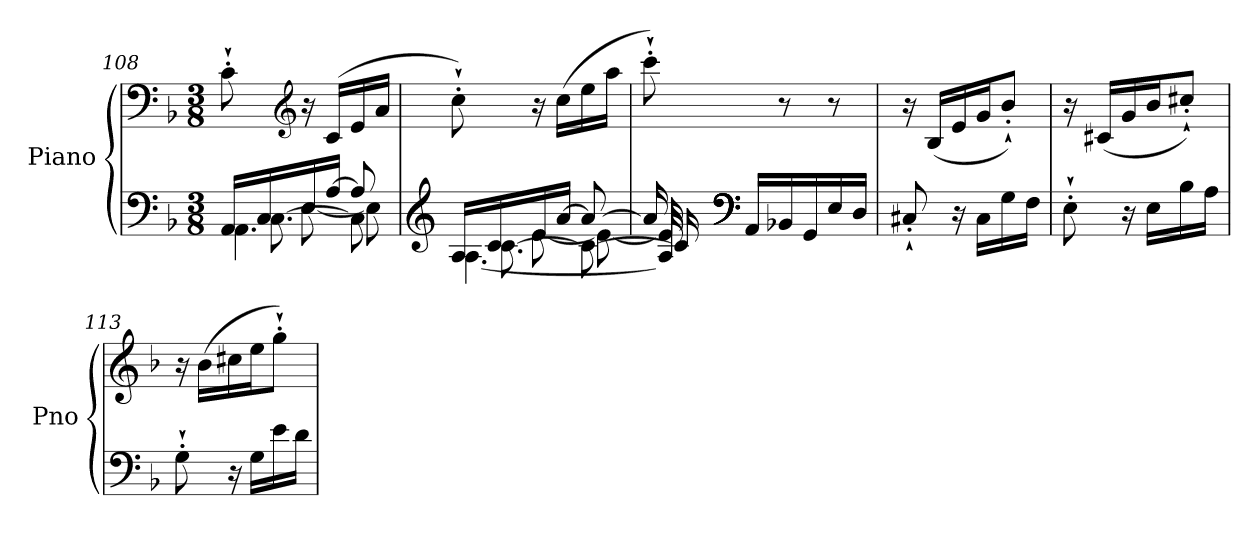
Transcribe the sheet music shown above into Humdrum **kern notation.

**kern	**kern
*part1	*part1
*staff2	*staff1
*I"Piano	*
*I'Pno	*
*clefF4	*clefF4
*k[b-]	*k[b-]
*M3/8	*M3/8
=108	=108
*^	*
*	*^	*
*	*	*^	*
16AA/LL	4.AA\	16ryy	8ryy	8c`'\
16C/	.	[8.C\	.	.
*	*	*	*	*clefG2
16E/	.	.	[8E\	16r
[16A/JJ	.	.	.	(>16c/LL
8A/]	.	8C\]	8E\]	16e/
.	.	.	.	16a/JJ
!!LO:LB:g=z
=109	=109	=109	=109	=109
*clefG2	*	*	*	*
16A/LL	[4.A\	16ryy	8ryy	8cc`'\)
16c/	.	[8.c\	.	.
16e/	.	.	[8e\	16r
[16a/JJ	.	.	.	(16cc\LL
8a/_	.	8c\_	8e\_	16ee\
.	.	.	.	16aa\JJ
!!LO:LB:g=z
=110	=110	=110	=110	=110
16a/]	16A/]	16c/]	16e/]	8ccc`'\)
*clefF4	*	*	*	*
16AA/LL	4ryy	4ryy	4ryy	.
16BB-X/	.	.	.	8r
16GG/	.	.	.	.
16E/	.	.	.	8r
16D/JJ	16ryy	16ryy	16ryy	.
*v	*v	*v	*v	*
=111	=111
8C#X`'/	16r
.	(16B-/LL
16r	16e/
16C#\LL	16g/J
16G\	8b-`'/J)
16F\JJ	.
=112	=112
8E`'\	16r
.	(16c#X/LL
16r	16g/
16E\LL	16b-/J
16B-\	8cc#X`'/J)
16A\JJ	.
=113	=113
8G`'\	16r
.	(16b-\LL
16r	16cc#X\
16G\LL	16ee\J
16e\	8gg`'\J)
16d\JJ	.
=	=
*-	*-
